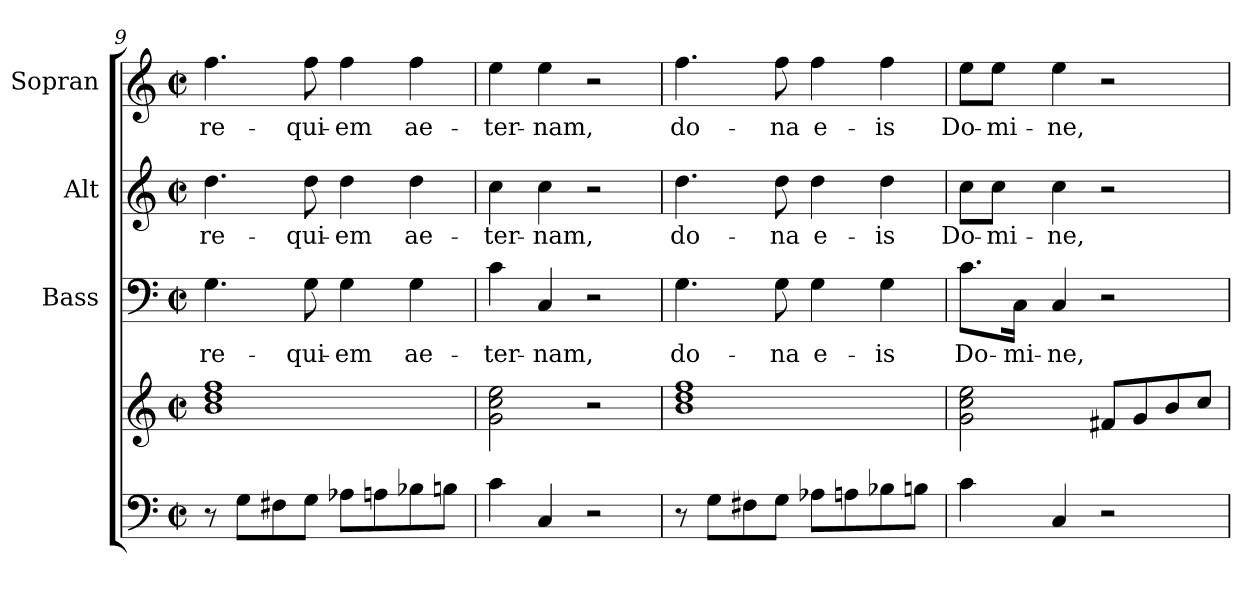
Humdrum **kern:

**kern	**kern	**kern	**text	**kern	**text	**kern	**text
*part4	*part4	*part3	*part3	*part2	*part2	*part1	*part1
*staff5	*staff4	*staff3	*staff3	*staff2	*staff2	*staff1	*staff1
*	*	*I"Bass	*	*I"Alt	*	*I"Sopran	*
*	*	*I'B.	*	*I'A.	*	*I'S.	*
*clefF4	*clefG2	*clefF4	*	*clefG2	*	*clefG2	*
*k[]	*k[]	*k[]	*	*k[]	*	*k[]	*
*C:	*C:	*C:	*	*C:	*	*C:	*
*M2/2	*M2/2	*M2/2	*	*M2/2	*	*M2/2	*
*met(c|)	*met(c|)	*met(c|)	*	*met(c|)	*	*met(c|)	*
=9	=9	=9	=9	=9	=9	=9	=9
!	!	!	!LO:LY:b	!	!LO:LY:b	!	!LO:LY:b
8r	1b 1dd 1ff	4.G\	re-	4.dd\	re-	4.ff\	re-
8G\L	.	.	.	.	.	.	.
8F#X\	.	.	.	.	.	.	.
!	!	!	!LO:LY:b	!	!LO:LY:b	!	!LO:LY:b
8G\J	.	8G\	-qui-	8dd\	-qui-	8ff\	-qui-
!	!	!	!LO:LY:b	!	!LO:LY:b	!	!LO:LY:b
8A-X\L	.	4G\	-em	4dd\	-em	4ff\	-em
8An\	.	.	.	.	.	.	.
!	!	!	!LO:LY:b	!	!LO:LY:b	!	!LO:LY:b
8B-X\	.	4G\	ae-	4dd\	ae-	4ff\	ae-
8Bn\J	.	.	.	.	.	.	.
!!LO:LB:g=z
=10	=10	=10	=10	=10	=10	=10	=10
!	!	!	!LO:LY:b	!	!LO:LY:b	!	!LO:LY:b
4c\	2g\ 2cc\ 2ee\	4c\	-ter-	4cc\	-ter-	4ee\	-ter-
!	!	!	!LO:LY:b	!	!LO:LY:b	!	!LO:LY:b
4C/	.	4C/	-nam,	4cc\	-nam,	4ee\	-nam,
2r	2r	2r	.	2r	.	2r	.
=11	=11	=11	=11	=11	=11	=11	=11
!	!	!	!LO:LY:b	!	!LO:LY:b	!	!LO:LY:b
8r	1b 1dd 1ff	4.G\	do-	4.dd\	do-	4.ff\	do-
8G\L	.	.	.	.	.	.	.
8F#X\	.	.	.	.	.	.	.
!	!	!	!LO:LY:b	!	!LO:LY:b	!	!LO:LY:b
8G\J	.	8G\	-na	8dd\	-na	8ff\	-na
!	!	!	!LO:LY:b	!	!LO:LY:b	!	!LO:LY:b
8A-X\L	.	4G\	e-	4dd\	e-	4ff\	e-
8An\	.	.	.	.	.	.	.
!	!	!	!LO:LY:b	!	!LO:LY:b	!	!LO:LY:b
8B-X\	.	4G\	-is	4dd\	-is	4ff\	-is
8Bn\J	.	.	.	.	.	.	.
=12	=12	=12	=12	=12	=12	=12	=12
!	!	!	!LO:LY:b	!	!LO:LY:b	!	!LO:LY:b
4c\	2g\ 2cc\ 2ee\	8.c\L	Do-	8cc\L	Do-	8ee\L	Do-
!	!	!	!	!	!LO:LY:b	!	!LO:LY:b
.	.	.	.	8cc\J	-mi-	8ee\J	-mi-
!	!	!	!LO:LY:b	!	!	!	!
.	.	16C\Jk	-mi-	.	.	.	.
!	!	!	!LO:LY:b	!	!LO:LY:b	!	!LO:LY:b
4C/	.	4C/	-ne,	4cc\	-ne,	4ee\	-ne,
2r	8f#X/L	2r	.	2r	.	2r	.
.	8g/	.	.	.	.	.	.
.	8b/	.	.	.	.	.	.
.	8cc/J	.	.	.	.	.	.
=	=	=	=	=	=	=	=
*-	*-	*-	*-	*-	*-	*-	*-
